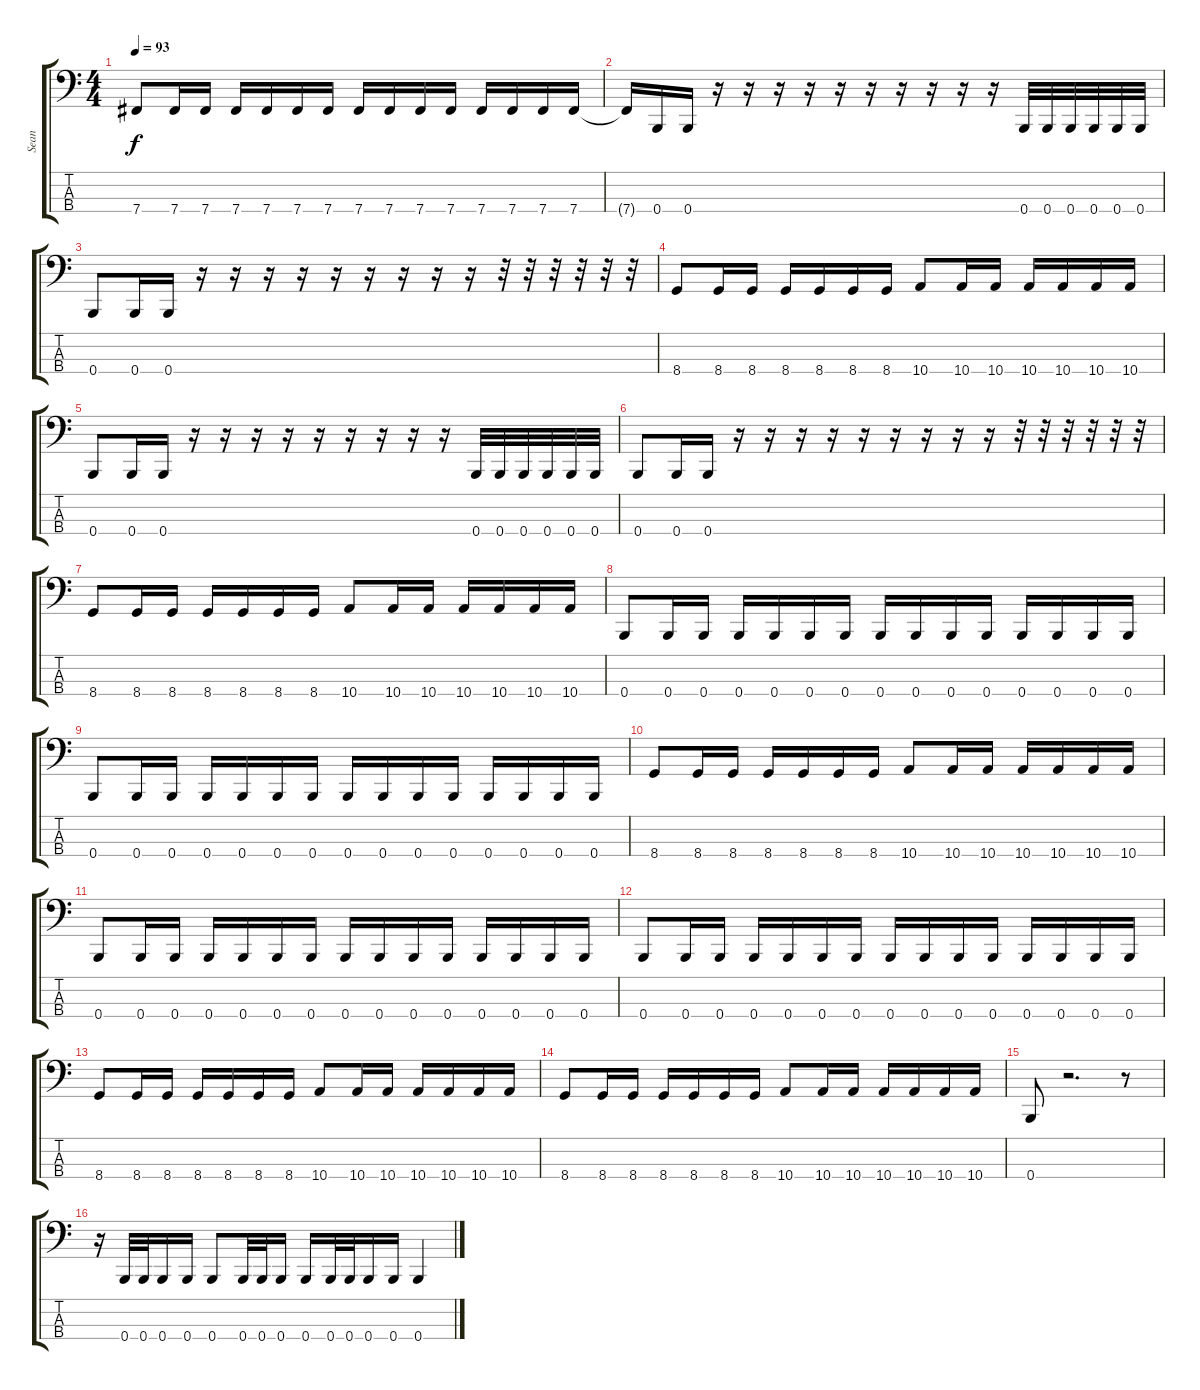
\track ("Sean" "Sean") {instrument electricbasspick}
\staff {score tabs}
\tuning (E2 B1 Gb1 B0) {hide}
\ts (4 4)
\tempo 93
\clef f4
\ks c
7.4.8{dy f} 7.4.16 7.4.16 7.4.16 7.4.16 7.4.16 7.4.16 7.4.16 7.4.16 7.4.16 7.4.16 7.4.16 7.4.16 7.4.16 7.4.16 |
7.4{t}.16 0.4.16 0.4.16 r.16 r.16 r.16 r.16 r.16 r.16 r.16 r.16 r.16 r.16 0.4.32 0.4.32 0.4.32 0.4.32 0.4.32 0.4.32 |
0.4.8 0.4.16 0.4.16 r.16 r.16 r.16 r.16 r.16 r.16 r.16 r.16 r.16 r.32 r.32 r.32 r.32 r.32 r.32 |
8.4.8 8.4.16 8.4.16 8.4.16 8.4.16 8.4.16 8.4.16 10.4.8 10.4.16 10.4.16 10.4.16 10.4.16 10.4.16 10.4.16 |
0.4.8 0.4.16 0.4.16 r.16 r.16 r.16 r.16 r.16 r.16 r.16 r.16 r.16 0.4.32 0.4.32 0.4.32 0.4.32 0.4.32 0.4.32 |
0.4.8 0.4.16 0.4.16 r.16 r.16 r.16 r.16 r.16 r.16 r.16 r.16 r.16 r.32 r.32 r.32 r.32 r.32 r.32 |
8.4.8 8.4.16 8.4.16 8.4.16 8.4.16 8.4.16 8.4.16 10.4.8 10.4.16 10.4.16 10.4.16 10.4.16 10.4.16 10.4.16 |
0.4.8 0.4.16 0.4.16 0.4.16 0.4.16 0.4.16 0.4.16 0.4.16 0.4.16 0.4.16 0.4.16 0.4.16 0.4.16 0.4.16 0.4.16 |
0.4.8 0.4.16 0.4.16 0.4.16 0.4.16 0.4.16 0.4.16 0.4.16 0.4.16 0.4.16 0.4.16 0.4.16 0.4.16 0.4.16 0.4.16 |
8.4.8 8.4.16 8.4.16 8.4.16 8.4.16 8.4.16 8.4.16 10.4.8 10.4.16 10.4.16 10.4.16 10.4.16 10.4.16 10.4.16 |
0.4.8 0.4.16 0.4.16 0.4.16 0.4.16 0.4.16 0.4.16 0.4.16 0.4.16 0.4.16 0.4.16 0.4.16 0.4.16 0.4.16 0.4.16 |
0.4.8 0.4.16 0.4.16 0.4.16 0.4.16 0.4.16 0.4.16 0.4.16 0.4.16 0.4.16 0.4.16 0.4.16 0.4.16 0.4.16 0.4.16 |
8.4.8 8.4.16 8.4.16 8.4.16 8.4.16 8.4.16 8.4.16 10.4.8 10.4.16 10.4.16 10.4.16 10.4.16 10.4.16 10.4.16 |
8.4.8 8.4.16 8.4.16 8.4.16 8.4.16 8.4.16 8.4.16 10.4.8 10.4.16 10.4.16 10.4.16 10.4.16 10.4.16 10.4.16 |
0.4.8 r.2{d} r.8 |
r.16 0.4.32 0.4.32 0.4.16 0.4.16 0.4.8 0.4.32 0.4.32 0.4.16 0.4.16 0.4.32 0.4.32 0.4.16 0.4.16 0.4.4
